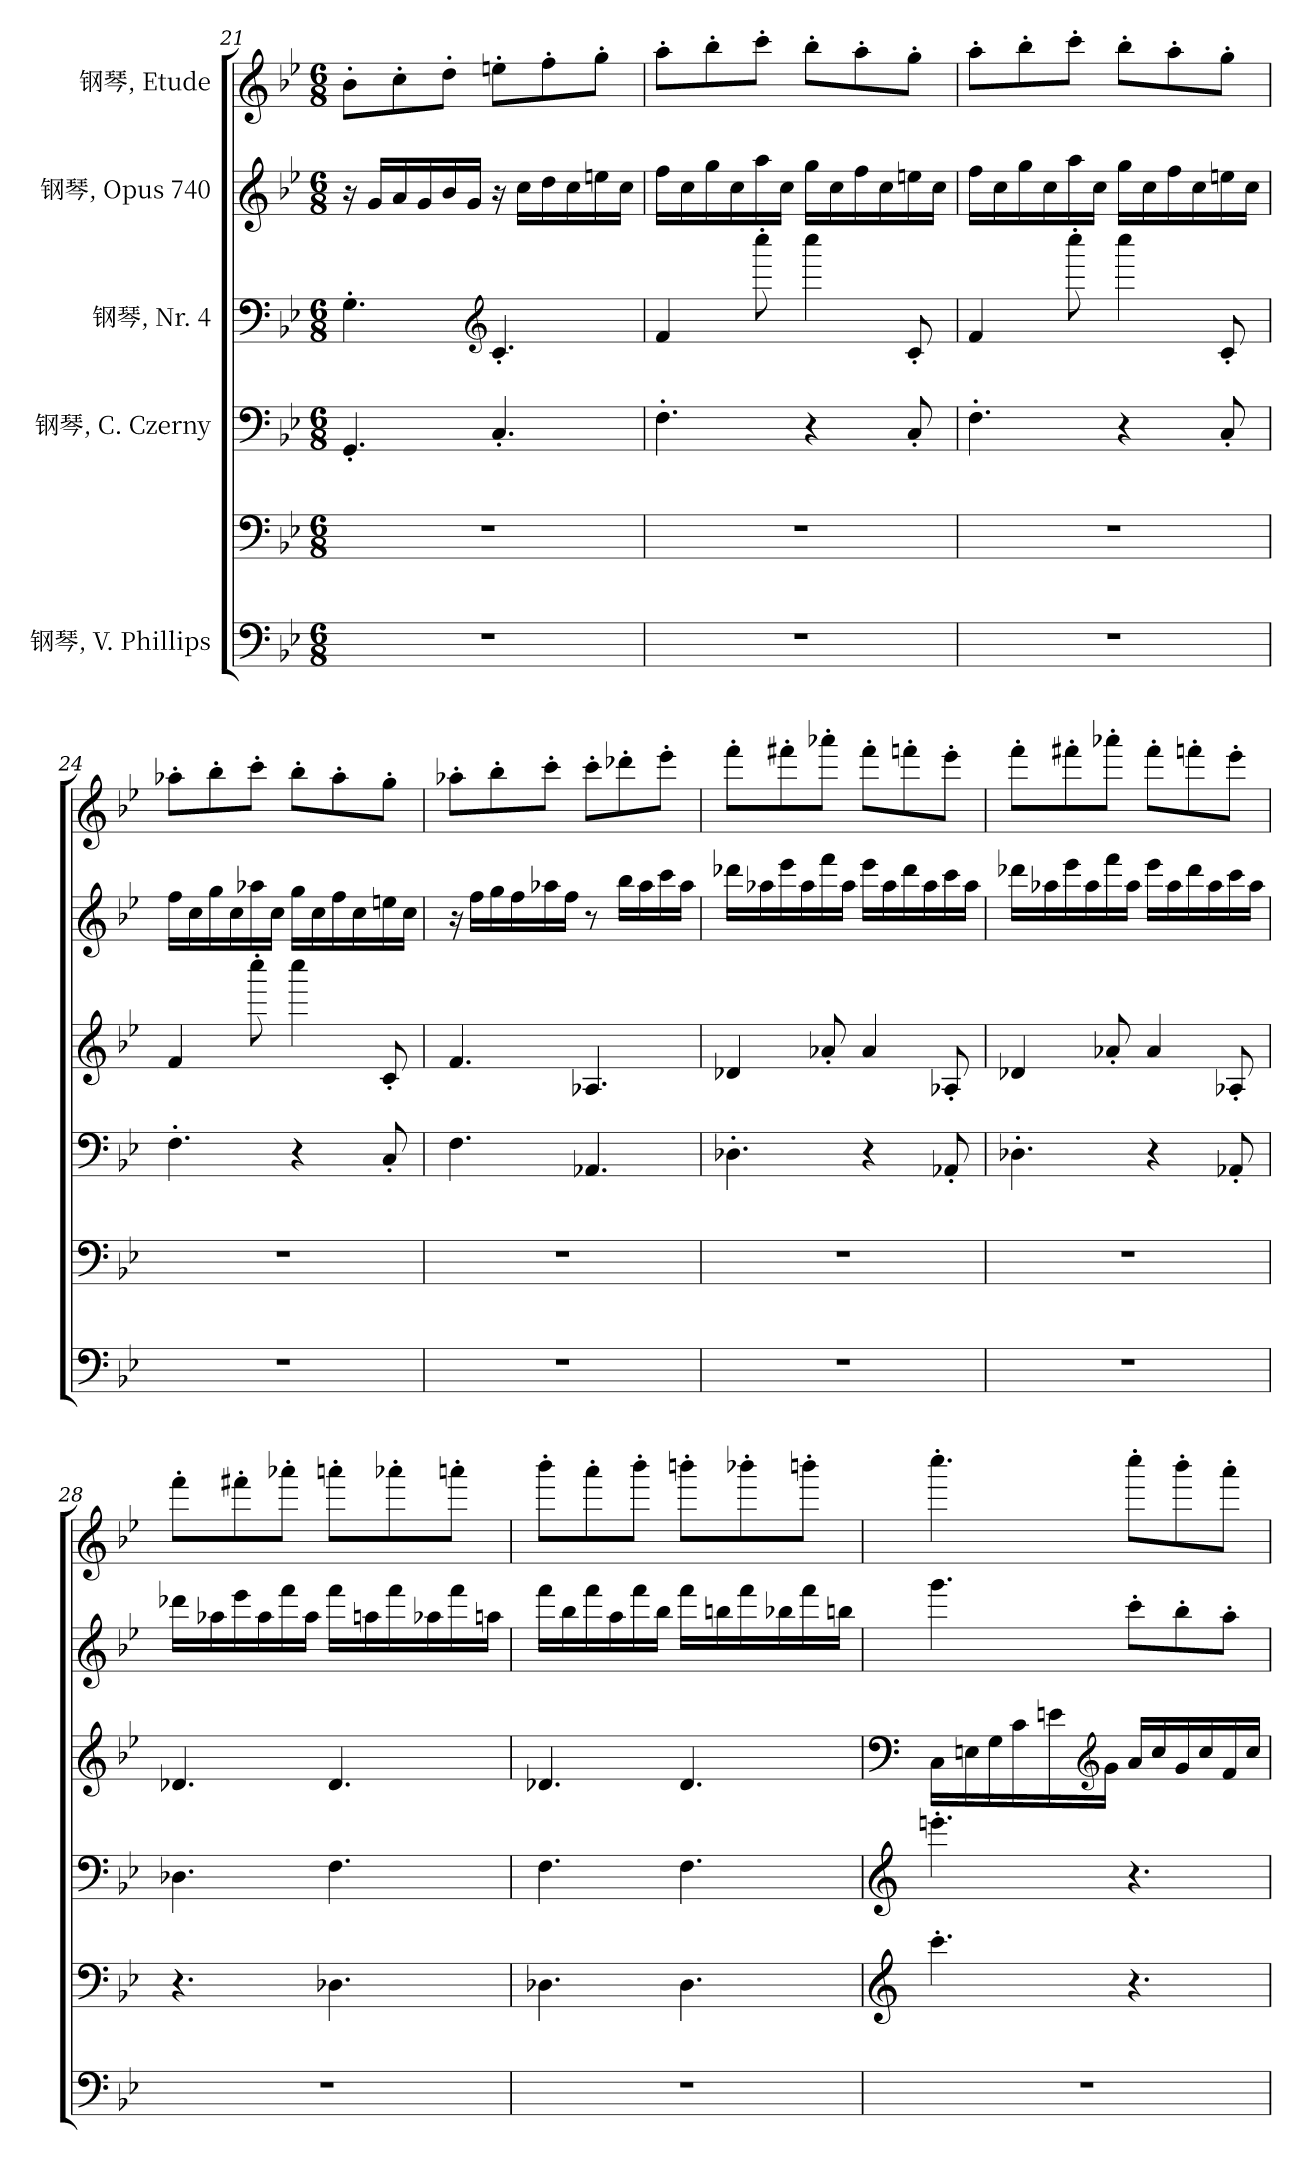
**kern	**kern	**kern	**kern	**kern	**kern
*part5	*part5	*part4	*part3	*part2	*part1
*staff6	*staff5	*staff4	*staff3	*staff2	*staff1
*I"钢琴, V. Phillips	*	*I"钢琴, C. Czerny	*I"钢琴, Nr. 4	*I"钢琴, Opus 740	*I"钢琴, Etude
!!LO:LB:g=z
*clefF4	*clefF4	*clefF4	*clefF4	*clefG2	*clefG2
*k[b-e-]	*k[b-e-]	*k[b-e-]	*k[b-e-]	*k[b-e-]	*k[b-e-]
*M6/8	*M6/8	*M6/8	*M6/8	*M6/8	*M6/8
=21	=21	=21	=21	=21	=21
2.r	2.r	4.GG'/	4.G'\	16r	8b-'\L
.	.	.	.	16g/LL	.
.	.	.	.	16a/	8cc'\
.	.	.	.	16g/	.
.	.	.	.	16b-/	8dd'\J
.	.	.	.	16g/JJ	.
*	*	*	*clefG2	*	*
.	.	4.C'/	4.c'/	16r	8een'\L
.	.	.	.	16cc\LL	.
.	.	.	.	16dd\	8ff'\
.	.	.	.	16cc\	.
.	.	.	.	16een\	8gg'\J
.	.	.	.	16cc\JJ	.
=22	=22	=22	=22	=22	=22
2.r	2.r	4.F'\	4f/	16ff\LL	8aa'\L
.	.	.	.	16cc\	.
.	.	.	.	16gg\	8bb-'\
.	.	.	.	16cc\	.
.	.	.	8cccc'\	16aa\	8ccc'\J
.	.	.	.	16cc\JJ	.
.	.	4r	4cccc\	16gg\LL	8bb-'\L
.	.	.	.	16cc\	.
.	.	.	.	16ff\	8aa'\
.	.	.	.	16cc\	.
.	.	8C'/	8c'/	16een\	8gg'\J
.	.	.	.	16cc\JJ	.
=23	=23	=23	=23	=23	=23
2.r	2.r	4.F'\	4f/	16ff\LL	8aa'\L
.	.	.	.	16cc\	.
.	.	.	.	16gg\	8bb-'\
.	.	.	.	16cc\	.
.	.	.	8cccc'\	16aa\	8ccc'\J
.	.	.	.	16cc\JJ	.
.	.	4r	4cccc\	16gg\LL	8bb-'\L
.	.	.	.	16cc\	.
.	.	.	.	16ff\	8aa'\
.	.	.	.	16cc\	.
.	.	8C'/	8c'/	16een\	8gg'\J
.	.	.	.	16cc\JJ	.
!!LO:PB:g=z
=24	=24	=24	=24	=24	=24
2.r	2.r	4.F'\	4f/	16ff\LL	8aa-X'\L
.	.	.	.	16cc\	.
.	.	.	.	16gg\	8bb-'\
.	.	.	.	16cc\	.
.	.	.	8cccc'\	16aa-X\	8ccc'\J
.	.	.	.	16cc\JJ	.
.	.	4r	4cccc\	16gg\LL	8bb-'\L
.	.	.	.	16cc\	.
.	.	.	.	16ff\	8aa-'\
.	.	.	.	16cc\	.
.	.	8C'/	8c'/	16een\	8gg'\J
.	.	.	.	16cc\JJ	.
=25	=25	=25	=25	=25	=25
2.r	2.r	4.F\	4.f/	16r	8aa-X'\L
.	.	.	.	16ff\LL	.
.	.	.	.	16gg\	8bb-'\
.	.	.	.	16ff\	.
.	.	.	.	16aa-X\	8ccc'\J
.	.	.	.	16ff\JJ	.
.	.	4.AA-X/	4.A-X/	8r	8ccc'\L
.	.	.	.	16bb-\LL	8ddd-X'\
.	.	.	.	16aa-\	.
.	.	.	.	16ccc\	8eee-'\J
.	.	.	.	16aa-\JJ	.
!!LO:LB:g=z
=26	=26	=26	=26	=26	=26
2.r	2.r	4.D-X'\	4d-X/	16ddd-X\LL	8fff'\L
.	.	.	.	16aa-X\	.
.	.	.	.	16eee-\	8fff#X'\
.	.	.	.	16aa-\	.
.	.	.	8a-X'/	16fff\	8aaa-X'\J
.	.	.	.	16aa-\JJ	.
.	.	4r	4a-/	16eee-\LL	8fff#'\L
.	.	.	.	16aa-\	.
.	.	.	.	16ddd-\	8fffn'\
.	.	.	.	16aa-\	.
.	.	8AA-X'/	8A-X'/	16ccc\	8eee-'\J
.	.	.	.	16aa-\JJ	.
=27	=27	=27	=27	=27	=27
2.r	2.r	4.D-X'\	4d-X/	16ddd-X\LL	8fff'\L
.	.	.	.	16aa-X\	.
.	.	.	.	16eee-\	8fff#X'\
.	.	.	.	16aa-\	.
.	.	.	8a-X'/	16fff\	8aaa-X'\J
.	.	.	.	16aa-\JJ	.
.	.	4r	4a-/	16eee-\LL	8fff#'\L
.	.	.	.	16aa-\	.
.	.	.	.	16ddd-\	8fffn'\
.	.	.	.	16aa-\	.
.	.	8AA-X'/	8A-X'/	16ccc\	8eee-'\J
.	.	.	.	16aa-\JJ	.
!!LO:PB:g=z
=28	=28	=28	=28	=28	=28
2.r	4.r	4.D-X\	4.d-X/	16ddd-X\LL	8fff'\L
.	.	.	.	16aa-X\	.
.	.	.	.	16eee-\	8fff#X'\
.	.	.	.	16aa-\	.
.	.	.	.	16fff\	8aaa-X'\J
.	.	.	.	16aa-\JJ	.
.	4.D-X\	4.F\	4.d-/	16fff\LL	8aaan'\L
.	.	.	.	16aan\	.
.	.	.	.	16fff\	8aaa-X'\
.	.	.	.	16aa-X\	.
.	.	.	.	16fff\	8aaan'\J
.	.	.	.	16aan\JJ	.
=29	=29	=29	=29	=29	=29
2.r	4.D-X\	4.F\	4.d-X/	16fff\LL	8bbb-'\L
.	.	.	.	16bb-\	.
.	.	.	.	16fff\	8aaa'\
.	.	.	.	16aa\	.
.	.	.	.	16fff\	8bbb-'\J
.	.	.	.	16bb-\JJ	.
*	*	*	*	*	*MM143
.	4.D-\	4.F\	4.d-/	16fff\LL	8bbbn'\L
.	.	.	.	16bbn\	.
.	.	.	.	16fff\	8bbb-X'\
.	.	.	.	16bb-X\	.
.	.	.	.	16fff\	8bbbn'\J
.	.	.	.	16bbn\JJ	.
!!LO:LB:g=z
=30	=30	=30	=30	=30	=30
*	*clefG2	*clefG2	*clefF4	*	*
*	*	*	*	*	*MM148
2.r	4.ccc'\	4.eeen'\	16C\LL	4.ggg\	4.cccc'\
.	.	.	16En\	.	.
.	.	.	16G\	.	.
.	.	.	16c\	.	.
.	.	.	16en\	.	.
*	*	*	*clefG2	*	*
.	.	.	16g\JJ	.	.
.	4.r	4.r	16a/LL	8ccc'\L	8cccc'\L
.	.	.	16cc/	.	.
.	.	.	16g/	8bb-'\	8bbb-'\
.	.	.	16cc/	.	.
.	.	.	16f/	8aa'\J	8aaa'\J
.	.	.	16cc/JJ	.	.
=	=	=	=	=	=
*-	*-	*-	*-	*-	*-
